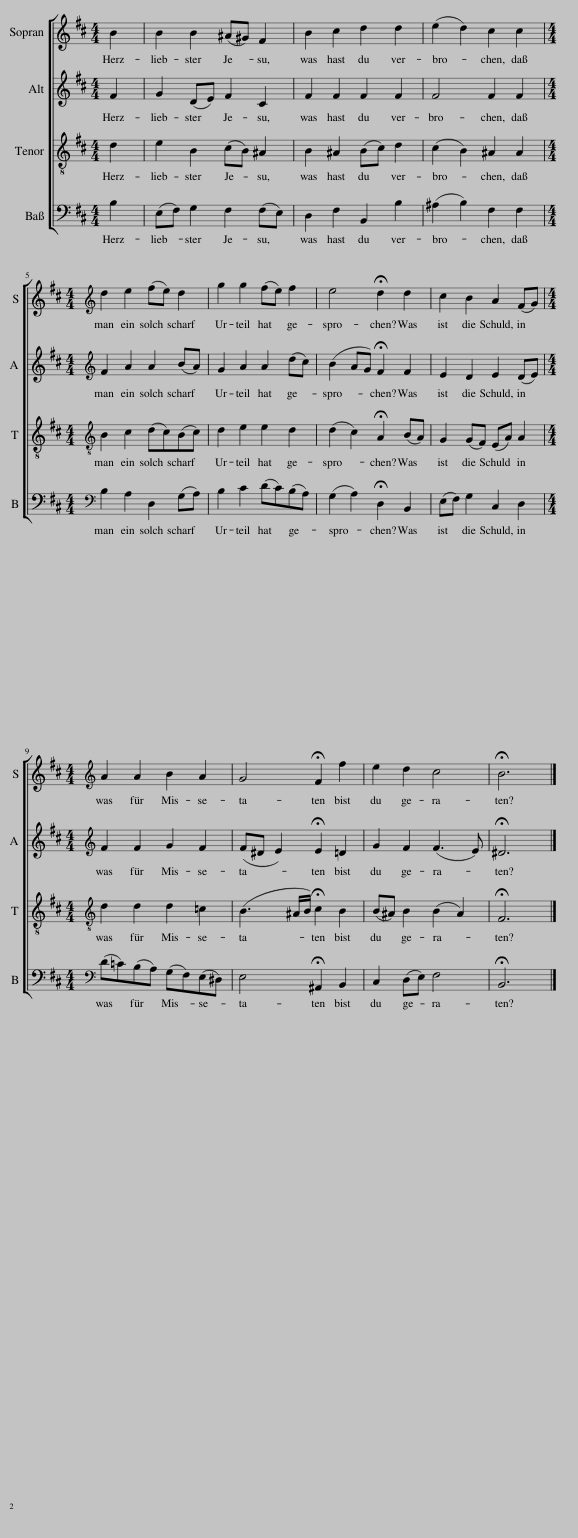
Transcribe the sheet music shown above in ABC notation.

X:1
%%score [ 1 2 3 4 ]
L:1/8
M:4/4
I:linebreak $
K:D
V:1 treble
V:2 treble
V:3 treble-8
V:4 bass
V:1
 B2 | B2 B2 (^A^G) F2 | B2 c2 d2 d2 | (e2 d2) c2 c2 |$[M:4/4][K:treble] d2 e2 (fe) d2 | %5
 g2 g2 (fe) f2 | e4 !fermata!d2 d2 | c2 B2 A2 (FG) |$[M:4/4][K:treble] A2 A2 B2 A2 | G4 !fermata!F2 f2 | %10
 e2 d2 c4 | !fermata!B6 |] %12
V:2
 F2 | G2 (DE) F2 C2 | F2 F2 F2 F2 | F4 F2 F2 |$[M:4/4][K:treble] F2 A2 A2 (BA) | %5
 G2 A2 A2 (dc) | (B2 AG) !fermata!F2 F2 | E2 D2 E2 (DE) |$[M:4/4][K:treble] F2 F2 G2 F2 | (F^D E2) !fermata!E2 =D2 | %10
 G2 F2 (F3 E) | !fermata!^D6 |] %12
V:3
 d2 | e2 B2 (cB) ^A2 | B2 ^A2 (Bc) d2 | (c2 B2) ^A2 A2 |$[M:4/4][K:treble-8] B2 c2 (dc)(Bc) | %5
 d2 e2 e2 d2 | (d2 c2) !fermata!A2 (BA) | G2 (GF) (EA) A2 |$[M:4/4][K:treble-8] d2 d2 d2 =c2 | (B3 ^A/B/) !fermata!c2 B2 | %10
 (B^A) B2 (B2 A2) | !fermata!F6 |] %12
V:4
 B,2 | (E,F,) G,2 F,2 (F,E,) | D,2 F,2 B,,2 B,2 | (^A,2 B,2) F,2 F,2 |$[M:4/4][K:bass] B,2 A,2 D,2 (G,A,) | %5
 B,2 C2 (DC)(B,A,) | (G,2 A,2) !fermata!D,2 B,,2 | (E,F,) G,2 C,2 D,2 |$[M:4/4][K:bass] (D=C)(B,A,) (G,F,)(E,^D,) | E,4 !fermata!^A,,2 B,,2 | %10
 C,2 (D,E,) F,4 | !fermata!B,,6 |] %12
